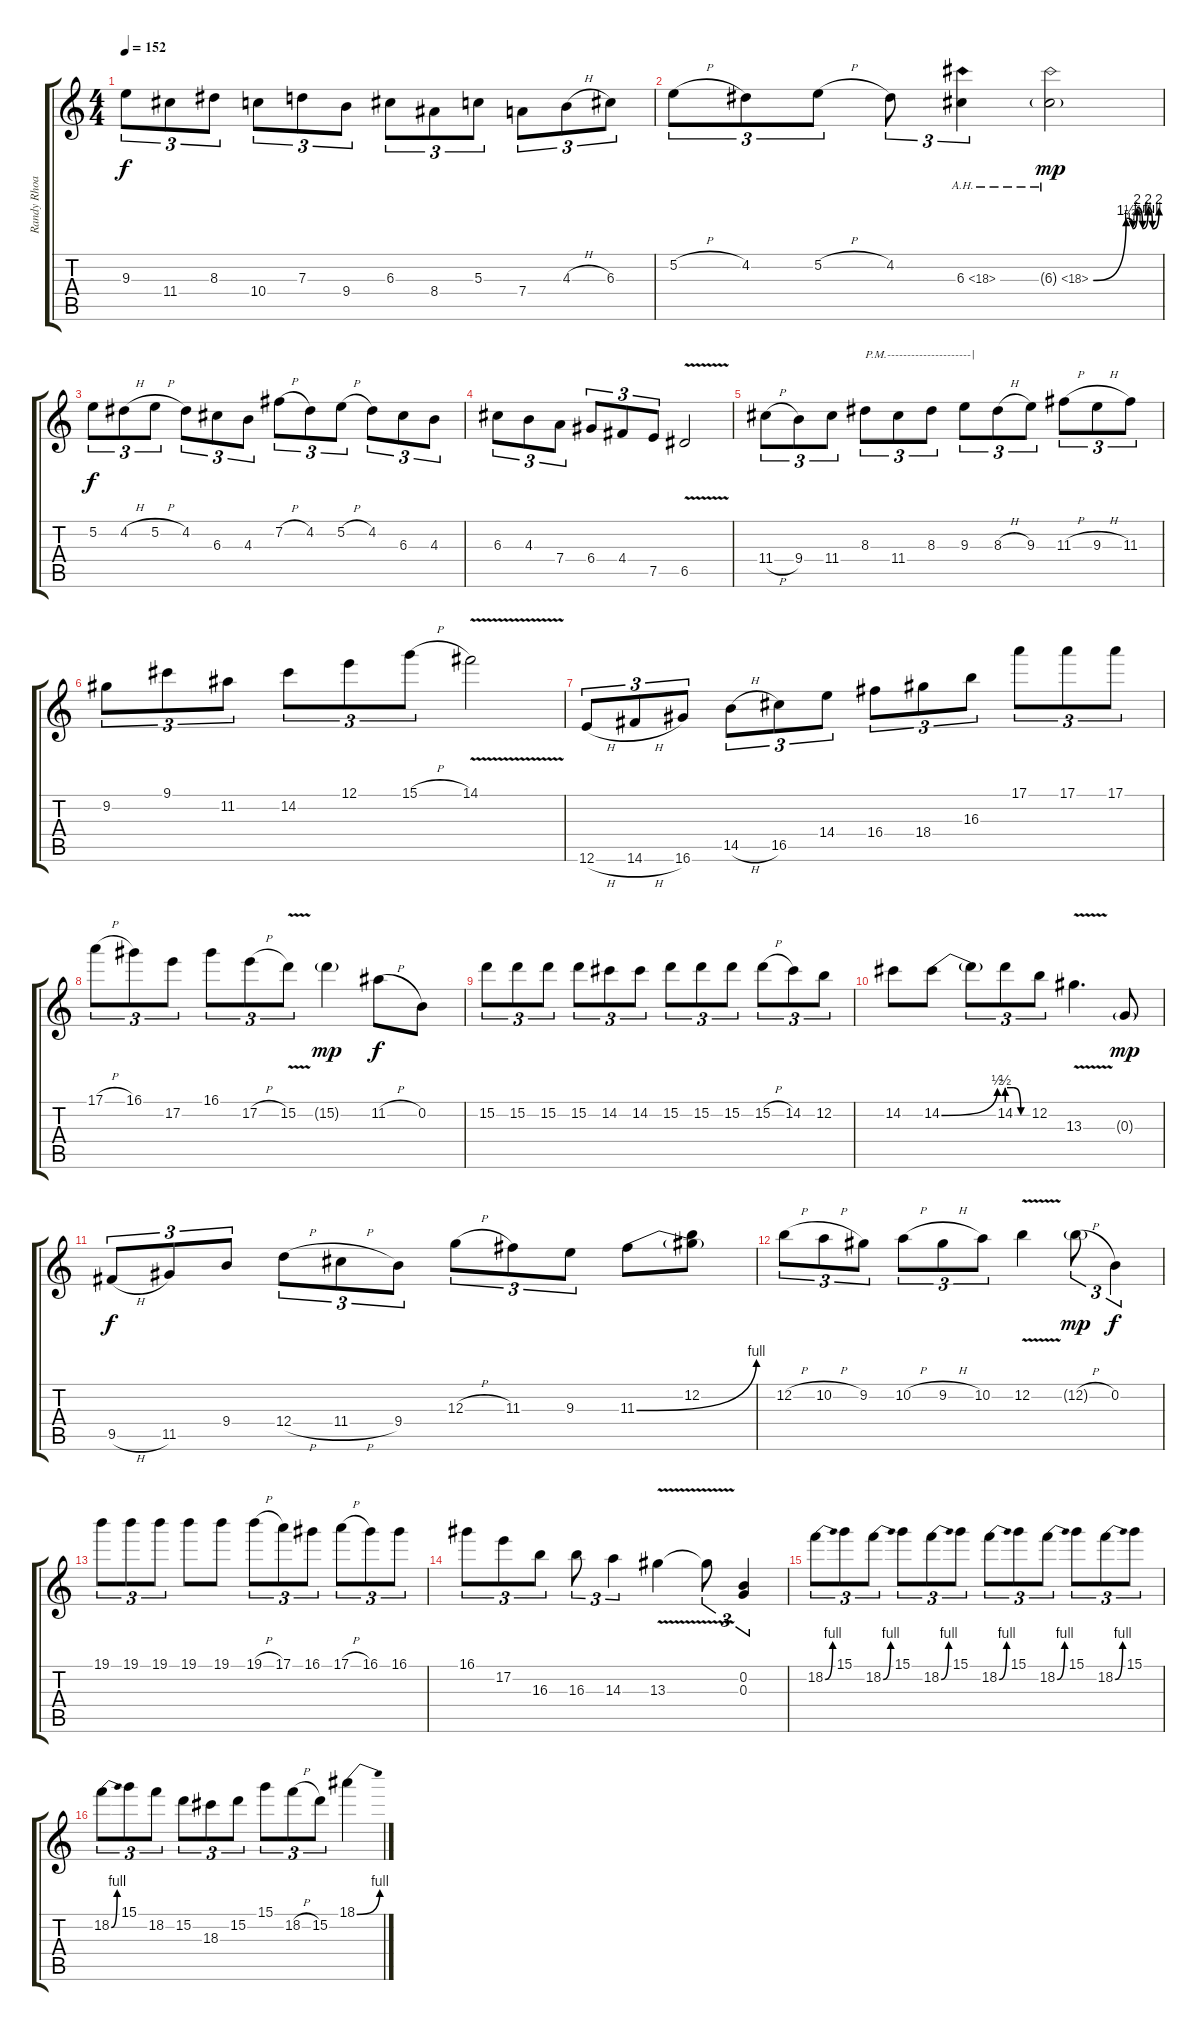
\track ("Randy Rhoads" "Randy Rhoa") {instrument overdrivenguitar}
\staff {score tabs}
\tuning (E4 B3 G3 D3 A2 E2) {hide}
\ts (4 4)
\tempo 152
\clef g2
\ks c
9.3.8{tu (3 2) dy f} 11.4.8{tu (3 2)} 8.3.8{tu (3 2)} 10.4.8{tu (3 2)} 7.3.8{tu (3 2)} 9.4.8{tu (3 2)} 6.3.8{tu (3 2)} 8.4.8{tu (3 2)} 5.3.8{tu (3 2)} 7.4.8{tu (3 2)} 4.3{h}.8{tu (3 2)} 6.3.8{tu (3 2)} |
5.2{h}.8{tu (3 2)} 4.2.8{tu (3 2)} 5.2{h}.8{tu (3 2)} 4.2.8{tu (3 2)} 6.3{ah 12}.4{tu (3 2)} 6.3{be (custom 0 0 30 6 36 4 40 8 45 4 50 8 54 4 60 8) ah 12 g}.2{dy mp} |
5.2.8{tu (3 2) dy f} 4.2{h}.8{tu (3 2)} 5.2{h}.8{tu (3 2)} 4.2.8{tu (3 2)} 6.3.8{tu (3 2)} 4.3.8{tu (3 2)} 7.2{h}.8{tu (3 2)} 4.2.8{tu (3 2)} 5.2{h}.8{tu (3 2)} 4.2.8{tu (3 2)} 6.3.8{tu (3 2)} 4.3.8{tu (3 2)} |
6.3.8{tu (3 2)} 4.3.8{tu (3 2)} 7.4.8{tu (3 2)} 6.4.8{tu (3 2)} 4.4.8{tu (3 2)} 7.5.8{tu (3 2)} 6.5{v}.2 |
11.4{h}.8{tu (3 2)} 9.4.8{tu (3 2)} 11.4.8{tu (3 2)} 8.3.8{tu (3 2) txt "P.M.---------------------|"} 11.4.8{tu (3 2)} 8.3.8{tu (3 2)} 9.3.8{tu (3 2)} 8.3{h}.8{tu (3 2)} 9.3.8{tu (3 2)} 11.3{h}.8{tu (3 2)} 9.3{h}.8{tu (3 2)} 11.3.8{tu (3 2)} |
9.2.8{tu (3 2)} 9.1.8{tu (3 2)} 11.2.8{tu (3 2)} 14.2.8{tu (3 2)} 12.1.8{tu (3 2)} 15.1{h}.8{tu (3 2)} 14.1{v}.2 |
12.6{h}.8{tu (3 2)} 14.6{h}.8{tu (3 2)} 16.6.8{tu (3 2)} 14.5{h}.8{tu (3 2)} 16.5.8{tu (3 2)} 14.4.8{tu (3 2)} 16.4.8{tu (3 2)} 18.4.8{tu (3 2)} 16.3.8{tu (3 2)} 17.1.8{tu (3 2)} 17.1.8{tu (3 2)} 17.1.8{tu (3 2)} |
17.1{h}.8{tu (3 2)} 16.1.8{tu (3 2)} 17.2.8{tu (3 2)} 16.1.8{tu (3 2)} 17.2{h}.8{tu (3 2)} 15.2{v}.8{tu (3 2)} 15.2{g}.4{dy mp} 11.2{h}.8{dy f} 0.2.8 |
15.2.8{tu (3 2)} 15.2.8{tu (3 2)} 15.2.8{tu (3 2)} 15.2.8{tu (3 2)} 14.2.8{tu (3 2)} 14.2.8{tu (3 2)} 15.2.8{tu (3 2)} 15.2.8{tu (3 2)} 15.2.8{tu (3 2)} 15.2{h}.8{tu (3 2)} 14.2.8{tu (3 2)} 12.2.8{tu (3 2)} |
14.2.8 14.2{be (bend 0 0 60 2)}.8 14.2{t}.8{tu (3 2)} 14.2{be (custom 0 2 20 2 40 0 60 0)}.8{tu (3 2)} 12.2.8{tu (3 2)} 13.3{v}.4{d} 0.3{g}.8{dy mp} |
9.5{h}.8{tu (3 2) dy f} 11.5.8{tu (3 2)} 9.4.8{tu (3 2)} 12.4{h}.8{tu (3 2)} 11.4{h}.8{tu (3 2)} 9.4.8{tu (3 2)} 12.3{h}.8{tu (3 2)} 11.3.8{tu (3 2)} 9.3.8{tu (3 2)} 11.3{be (bend 0 0 60 4)}.8 (12.2 11.3{t}).8 |
12.2{h}.8{tu (3 2)} 10.2{h}.8{tu (3 2)} 9.2.8{tu (3 2)} 10.2{h}.8{tu (3 2)} 9.2{h}.8{tu (3 2)} 10.2.8{tu (3 2)} 12.2{v}.4 12.2{h g}.8{tu (3 2) dy mp} 0.2.4{tu (3 2) dy f} |
19.1.8{tu (3 2)} 19.1.8{tu (3 2)} 19.1.8{tu (3 2)} 19.1.8 19.1.8 19.1{h}.8{tu (3 2)} 17.1.8{tu (3 2)} 16.1.8{tu (3 2)} 17.1{h}.8{tu (3 2)} 16.1.8{tu (3 2)} 16.1.8{tu (3 2)} |
16.1.8{tu (3 2)} 17.2.8{tu (3 2)} 16.3.8{tu (3 2)} 16.3.8{tu (3 2)} 14.3.4{tu (3 2)} 13.3{v}.4 13.3{t}.8{tu (3 2)} (0.2 0.3).4{tu (3 2)} |
18.2{be (bend 0 0 60 4)}.8{tu (3 2)} 15.1.8{tu (3 2)} 18.2{be (bend 0 0 60 4)}.8{tu (3 2)} 15.1.8{tu (3 2)} 18.2{be (bend 0 0 60 4)}.8{tu (3 2)} 15.1.8{tu (3 2)} 18.2{be (bend 0 0 60 4)}.8{tu (3 2)} 15.1.8{tu (3 2)} 18.2{be (bend 0 0 60 4)}.8{tu (3 2)} 15.1.8{tu (3 2)} 18.2{be (bend 0 0 60 4)}.8{tu (3 2)} 15.1.8{tu (3 2)} |
18.2{be (bend 0 0 60 4)}.8{tu (3 2)} 15.1.8{tu (3 2)} 18.2.8{tu (3 2)} 15.2.8{tu (3 2)} 18.3.8{tu (3 2)} 15.2.8{tu (3 2)} 15.1.8{tu (3 2)} 18.2{h}.8{tu (3 2)} 15.2.8{tu (3 2)} 18.1{be (bend 0 0 60 4)}.4
